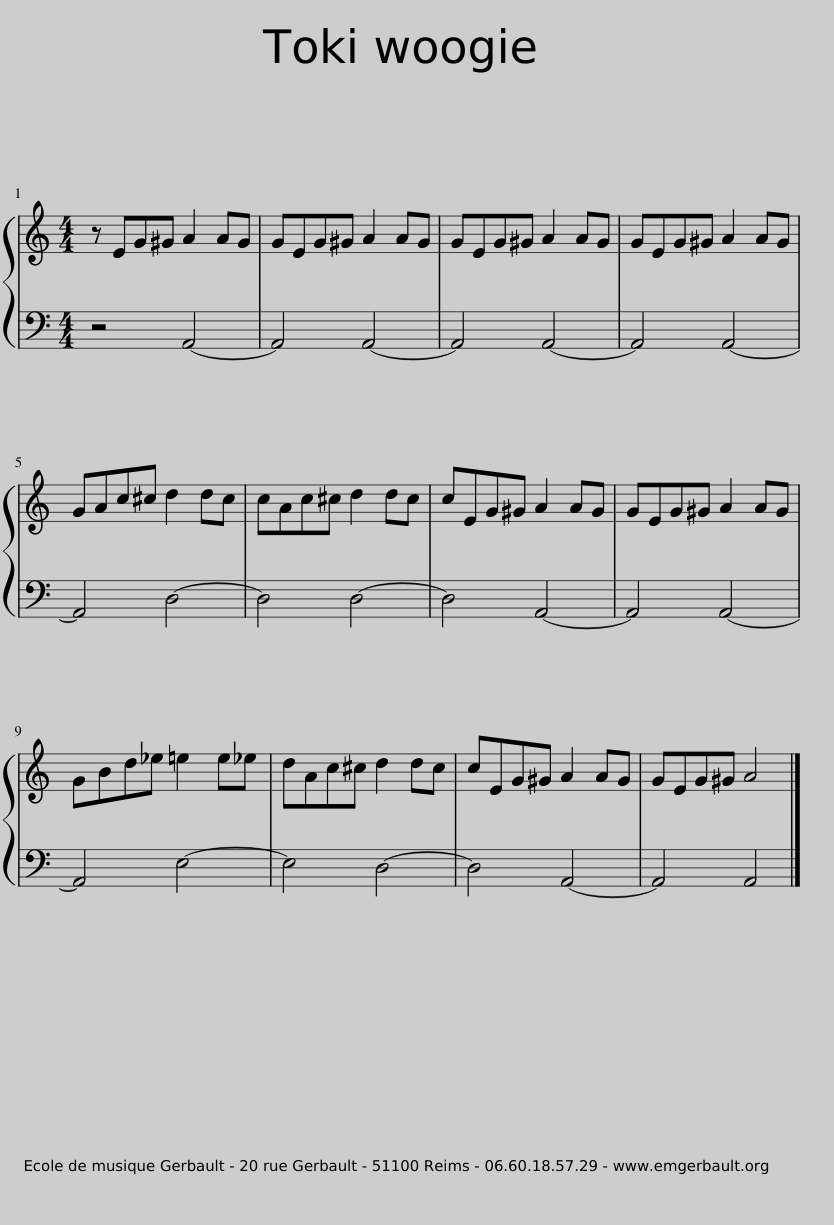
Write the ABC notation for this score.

X:1
%%score { 1 | 2 }
L:1/8
M:4/4
I:linebreak $
K:C
V:1 treble
V:2 bass
V:1
 z EG^G A2 AG | GEG^G A2 AG | GEG^G A2 AG | GEG^G A2 AG |$ GAc^c d2 dc | %5
 cAc^c d2 dc | cEG^G A2 AG | GEG^G A2 AG |$ GBd_e =e2 e_e | dAc^c d2 dc | %10
 cEG^G A2 AG | GEG^G A4 |] %12
V:2
 z4 A,,4- | A,,4 A,,4- | A,,4 A,,4- | A,,4 A,,4- |$ A,,4 D,4- | %5
 D,4 D,4- | D,4 A,,4- | A,,4 A,,4- |$ A,,4 E,4- | E,4 D,4- | %10
 D,4 A,,4- | A,,4 A,,4 |] %12
